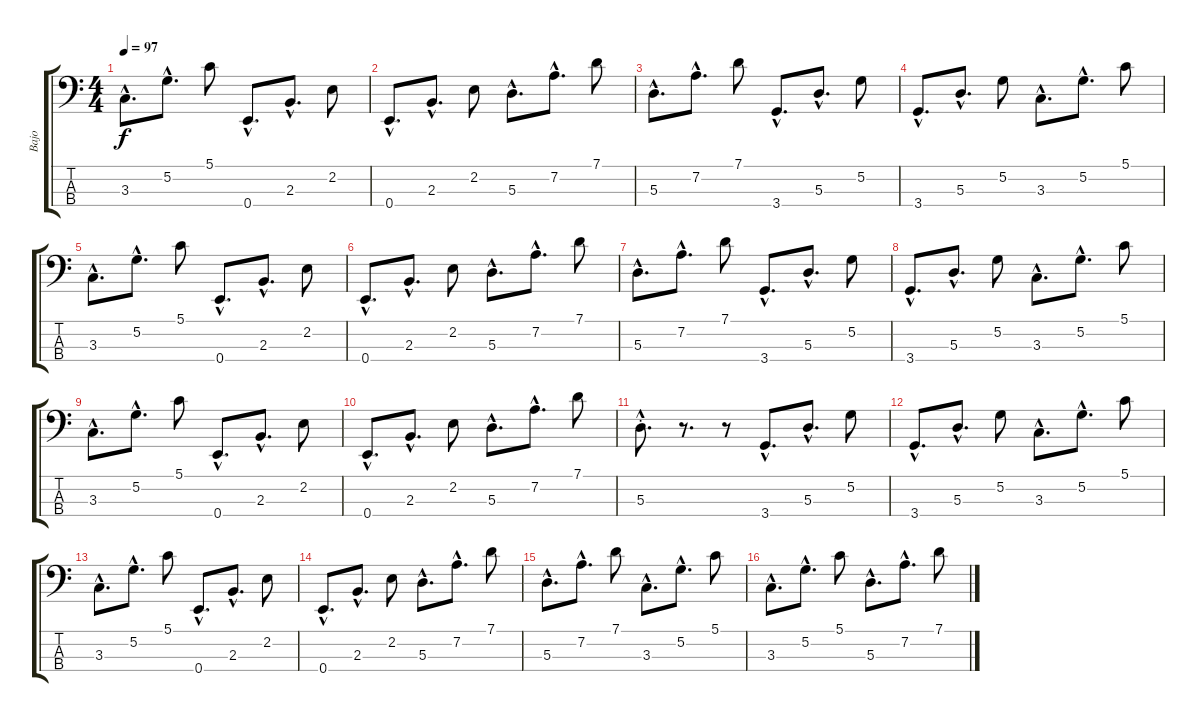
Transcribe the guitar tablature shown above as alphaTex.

\track ("Bajo" "Bajo") {instrument electricbassfinger}
\staff {score tabs}
\tuning (G2 D2 A1 E1) {hide}
\ts (4 4)
\tempo 97
\clef f4
\ks c
3.3{hac}.8{d dy f} 5.2{hac}.8{d} 5.1.8 0.4{hac}.8{d} 2.3{hac}.8{d} 2.2.8 |
0.4{hac}.8{d} 2.3{hac}.8{d} 2.2.8 5.3{hac}.8{d} 7.2{hac}.8{d} 7.1.8 |
5.3{hac}.8{d} 7.2{hac}.8{d} 7.1.8 3.4{hac}.8{d} 5.3{hac}.8{d} 5.2.8 |
3.4{hac}.8{d} 5.3{hac}.8{d} 5.2.8 3.3{hac}.8{d} 5.2{hac}.8{d} 5.1.8 |
3.3{hac}.8{d} 5.2{hac}.8{d} 5.1.8 0.4{hac}.8{d} 2.3{hac}.8{d} 2.2.8 |
0.4{hac}.8{d} 2.3{hac}.8{d} 2.2.8 5.3{hac}.8{d} 7.2{hac}.8{d} 7.1.8 |
5.3{hac}.8{d} 7.2{hac}.8{d} 7.1.8 3.4{hac}.8{d} 5.3{hac}.8{d} 5.2.8 |
3.4{hac}.8{d} 5.3{hac}.8{d} 5.2.8 3.3{hac}.8{d} 5.2{hac}.8{d} 5.1.8 |
3.3{hac}.8{d} 5.2{hac}.8{d} 5.1.8 0.4{hac}.8{d} 2.3{hac}.8{d} 2.2.8 |
0.4{hac}.8{d} 2.3{hac}.8{d} 2.2.8 5.3{hac}.8{d} 7.2{hac}.8{d} 7.1.8 |
5.3{hac st}.8{d} r.8{d} r.8 3.4{hac}.8{d} 5.3{hac}.8{d} 5.2.8 |
3.4{hac}.8{d} 5.3{hac}.8{d} 5.2.8 3.3{hac}.8{d} 5.2{hac}.8{d} 5.1.8 |
3.3{hac}.8{d} 5.2{hac}.8{d} 5.1.8 0.4{hac}.8{d} 2.3{hac}.8{d} 2.2.8 |
0.4{hac}.8{d} 2.3{hac}.8{d} 2.2.8 5.3{hac}.8{d} 7.2{hac}.8{d} 7.1.8 |
5.3{hac}.8{d} 7.2{hac}.8{d} 7.1.8 3.3{hac}.8{d} 5.2{hac}.8{d} 5.1.8 |
3.3{hac}.8{d} 5.2{hac}.8{d} 5.1.8 5.3{hac}.8{d} 7.2{hac}.8{d} 7.1.8
